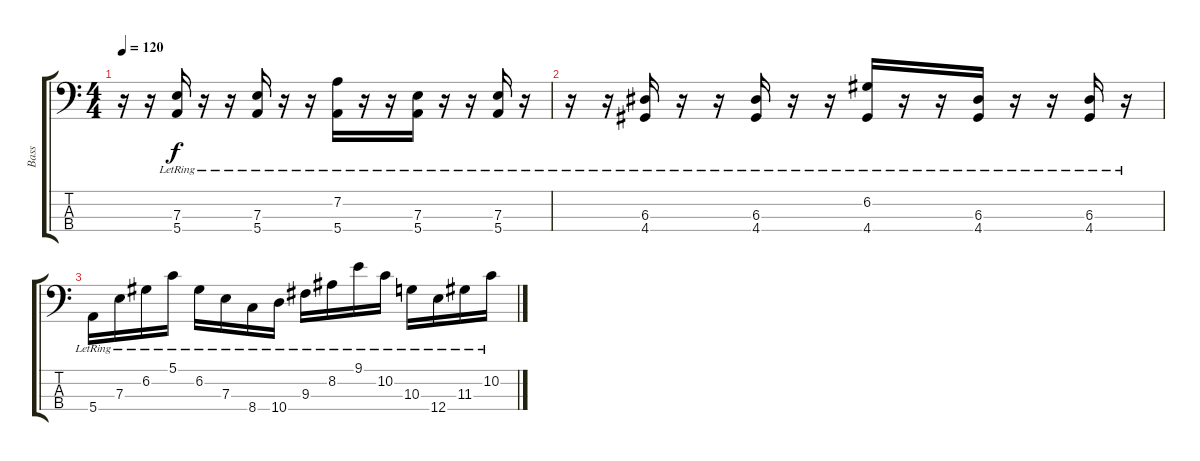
\track ("Bass" "Bass") {instrument slapbass1}
\staff {score tabs}
\tuning (G2 D2 A1 E1) {hide}
\ts (4 4)
\tempo 120
\clef f4
\ks c
r.16{dy f} r.16 (7.3{lr} 5.4{lr}).16 r.16 r.16 (7.3{lr} 5.4{lr}).16 r.16 r.16 (7.2{lr} 5.4{lr}).16 r.16 r.16 (7.3{lr} 5.4{lr}).16 r.16 r.16 (7.3{lr} 5.4{lr}).16 r.16 |
r.16 r.16 (6.3{lr} 4.4{lr}).16 r.16 r.16 (6.3{lr} 4.4{lr}).16 r.16 r.16 (6.2{lr} 4.4{lr}).16 r.16 r.16 (6.3{lr} 4.4{lr}).16 r.16 r.16 (6.3{lr} 4.4{lr}).16 r.16 |
5.4{lr}.16 7.3{lr}.16 6.2{lr}.16 5.1{lr}.16 6.2{lr}.16 7.3{lr}.16 8.4{lr}.16 10.4{lr}.16 9.3{lr}.16 8.2{lr}.16 9.1{lr}.16 10.2{lr}.16 10.3{lr}.16 12.4{lr}.16 11.3{lr}.16 10.2{lr}.16
